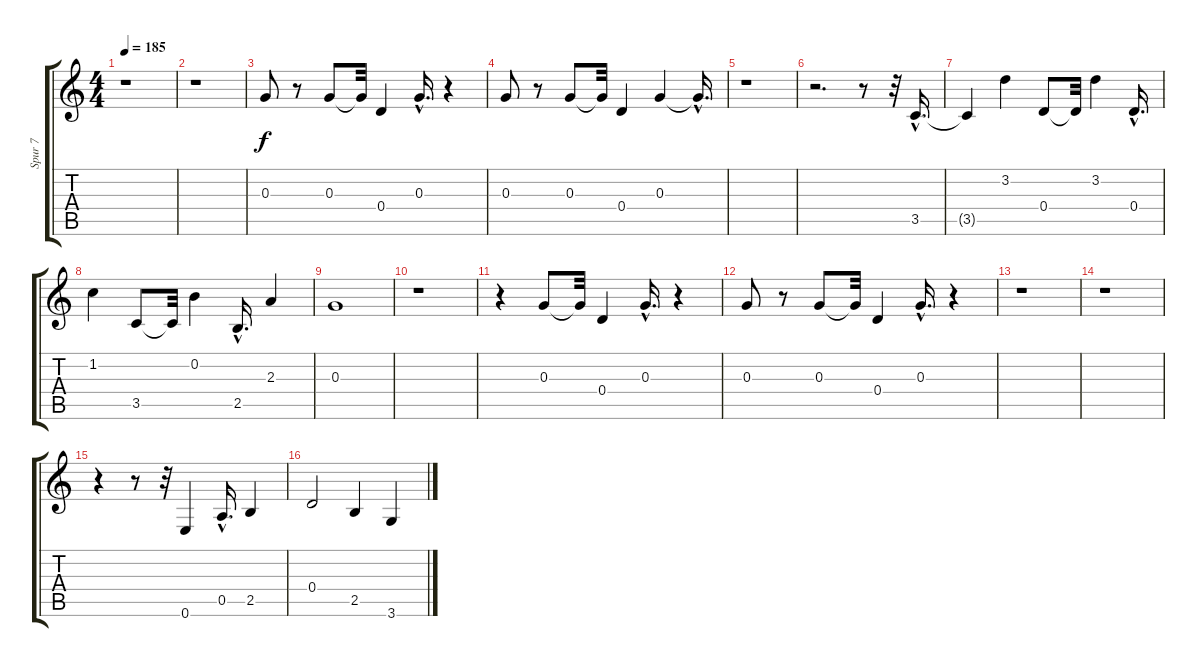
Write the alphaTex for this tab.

\track ("Spur 7" "Spur 7") {instrument electricguitarclean}
\staff {score tabs}
\tuning (E4 B3 G3 D3 A2 E2) {hide}
\ts (4 4)
\tempo 185
\clef g2
\ks c
r.1{dy f} |
r.1 |
0.3.8 r.8 0.3.8 0.3{t}.32 0.4.4 0.3{hac}.16{d} r.4 |
0.3.8 r.8 0.3.8 0.3{t}.32 0.4.4 0.3.4 0.3{hac t}.16{d} |
r.1 |
r.2{d} r.8 r.32 3.5{hac}.16{d} |
3.5{t}.4 3.2.4 0.4.8 0.4{t}.32 3.2.4 0.4{hac}.16{d} |
1.2.4 3.5.8 3.5{t}.32 0.2.4 2.5{hac}.16{d} 2.3.4 |
0.3.1 |
r.1 |
r.4 0.3.8 0.3{t}.32 0.4.4 0.3{hac}.16{d} r.4 |
0.3.8 r.8 0.3.8 0.3{t}.32 0.4.4 0.3{hac}.16{d} r.4 |
r.1 |
r.1 |
r.4 r.8 r.32 0.6.4 0.5{hac}.16{d} 2.5.4 |
0.4.2 2.5.4 3.6.4
